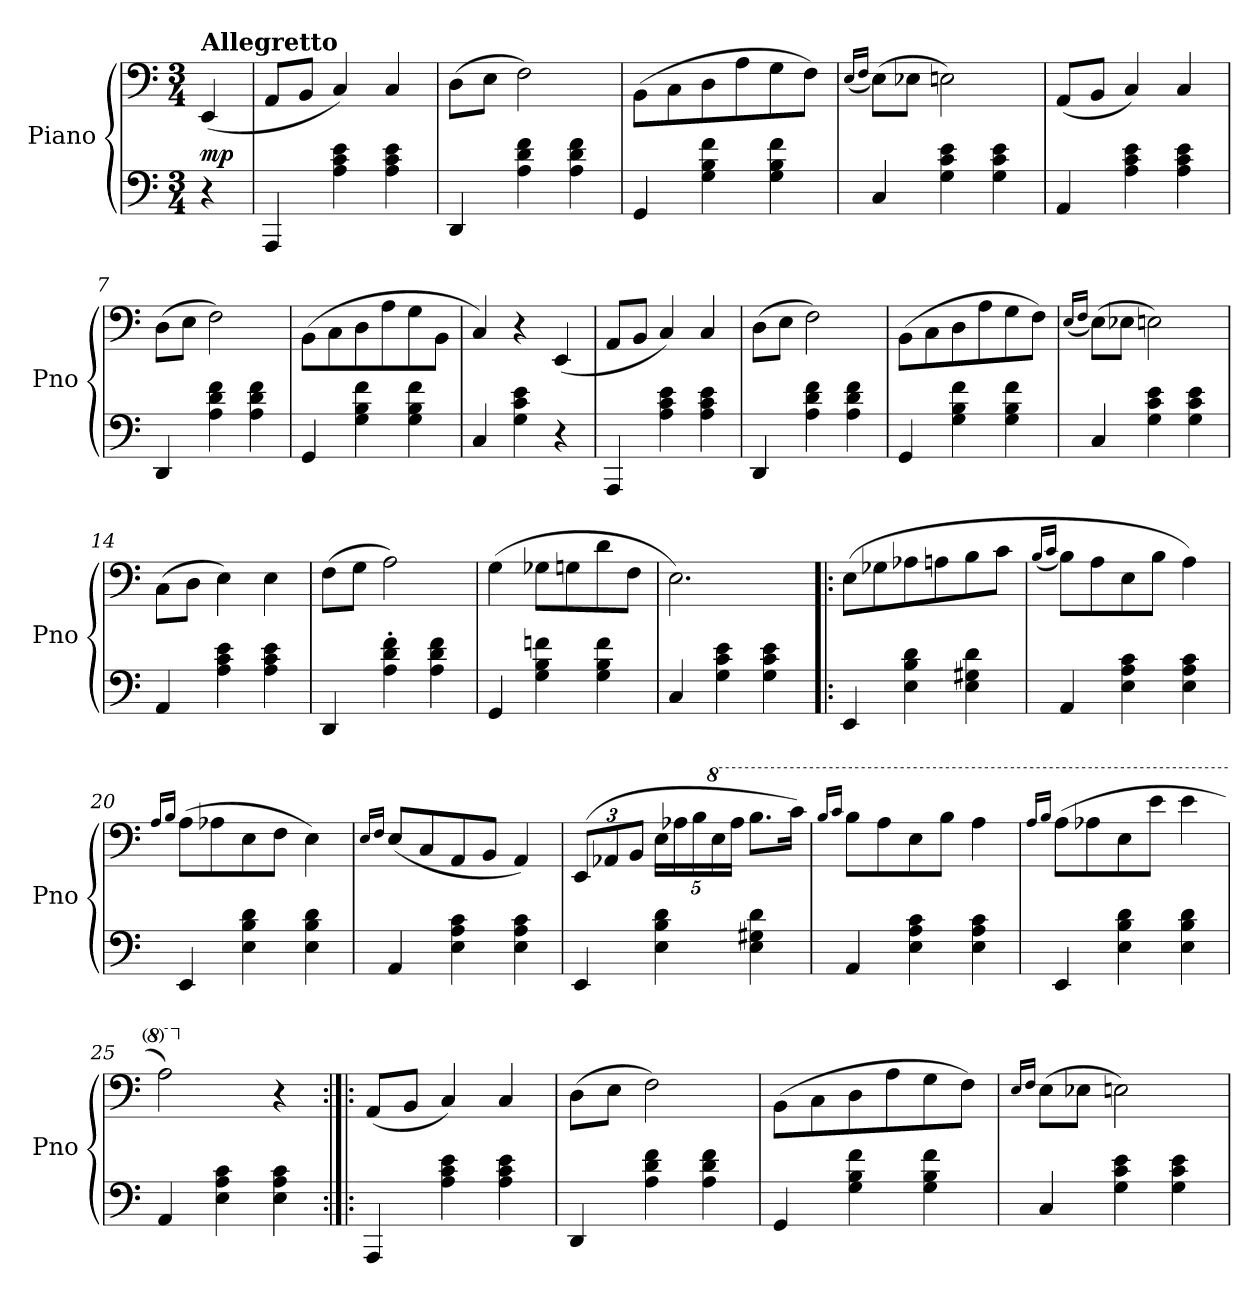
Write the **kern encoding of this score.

**kern	**kern	**dynam
*part1	*part1	*part1
*staff2	*staff1	*staff1/2
*I"Piano	*	*
*I'Pno	*	*
*clefF4	*clefF4	*
*k[]	*k[]	*
*M3/4	*M3/4	*
=1	=1	=1
!	!LO:TX:a:B:t=Allegretto	!
!	!	!LO:DY:a=2
4r	(>4EE/	mp
=2	=2	=2
4AAA/	8AA/L	.
.	8BB/J	.
4A\ 4c\ 4e\	4C/)	.
4A\ 4c\ 4e\	4C/	.
=3	=3	=3
4DD/	(>8D\L	.
.	8E\J	.
4A\ 4d\ 4f\	2F\)	.
4A\ 4d\ 4f\	.	.
=4	=4	=4
4GG/	(>8BB\L	.
.	8C\	.
4G\ 4B\ 4f\	8D\	.
.	8A\	.
4G\ 4B\ 4f\	8G\	.
.	8F\J)	.
=5	=5	=5
.	(<16qE/LL	.
.	16qF/JJ	.
4C/	(>8E\L)	.
.	8E-X\J	.
4G\ 4c\ 4e\	2En\)	.
4G\ 4c\ 4e\	.	.
!!LO:LB:g=z
=6	=6	=6
4AA/	(<8AA/L	.
.	8BB/J	.
4A\ 4c\ 4e\	4C/)	.
4A\ 4c\ 4e\	4C/	.
=7	=7	=7
4DD/	(>8D\L	.
.	8E\J	.
4A\ 4d\ 4f\	2F\)	.
4A\ 4d\ 4f\	.	.
=8	=8	=8
4GG/	(>8BB\L	.
.	8C\	.
4G\ 4B\ 4f\	8D\	.
.	8A\	.
4G\ 4B\ 4f\	8G\	.
.	8BB\J	.
=9	=9	=9
4C/	4C/)	.
4G\ 4c\ 4e\	4r	.
4r	(<4EE/	.
=10	=10	=10
4AAA/	8AA/L	.
.	8BB/J	.
4A\ 4c\ 4e\	4C/)	.
4A\ 4c\ 4e\	4C/	.
!!LO:LB:g=z
=11	=11	=11
4DD/	(>8D\L	.
.	8E\J	.
4A\ 4d\ 4f\	2F\)	.
4A\ 4d\ 4f\	.	.
=12	=12	=12
4GG/	(>8BB\L	.
.	8C\	.
4G\ 4B\ 4f\	8D\	.
.	8A\	.
4G\ 4B\ 4f\	8G\	.
.	8F\J)	.
=13	=13	=13
.	(<16qE/LL	.
.	16qF/JJ	.
4C/	(>8E\L)	.
.	8E-X\J	.
4G\ 4c\ 4e\	2En\)	.
4G\ 4c\ 4e\	.	.
=14	=14	=14
4AA/	(>8C\L	.
.	8D\J	.
4A\ 4c\ 4e\	4E\)	.
4A\ 4c\ 4e\	4E\	.
=15	=15	=15
4DD/	(>8F\L	.
.	8G\J	.
4A\' 4d\' 4f\'	2A\)	.
4A\ 4d\ 4f\	.	.
!!LO:LB:g=z
=16	=16	=16
4GG/	(>4G\	.
4G\ 4B\ 4fn\	8G-X\L	.
.	8Gn\	.
4G\ 4B\ 4f\	8d\	.
.	8F\J	.
=17	=17	=17
4C/	2.E\)	.
4G\ 4c\ 4e\	.	.
4G\ 4c\ 4e\	.	.
=18!|:	=18!|:	=18!|:
4EE/	(>8E\L	.
.	8G-X\	.
4E\ 4B\ 4d\	8A-X\	.
.	8An\	.
4E\ 4G#X\ 4d\	8B\	.
.	8c\J	.
=19	=19	=19
.	(<16qB/LL	.
.	16qc/JJ	.
4AA/	8B\L)	.
.	8A\	.
4E\ 4A\ 4c\	8E\	.
.	8B\J	.
4E\ 4A\ 4c\	4A\)	.
=20	=20	=20
.	16qA/LL	.
.	16qB/JJ	.
4EE/	(>8A\L	.
.	8A-X\	.
4E\ 4B\ 4d\	8E\	.
.	8F\J	.
4E\ 4B\ 4d\	4E\)	.
!!LO:LB:g=z
=21	=21	=21
.	16qE/LL	.
.	16qF/JJ	.
4AA/	(<8E/L	.
.	8C/	.
4E\ 4A\ 4c\	8AA/	.
.	8BB/J	.
4E\ 4A\ 4c\	4AA/)	.
=22	=22	=22
4EE/	(>12EE/L	.
.	12AA-X/	.
.	12BB/J	.
4E\ 4B\ 4d\	20E\LL	.
.	20A-X\	.
.	20B\	.
*	*8va	*
.	20e\	.
.	20a-\JJ	.
4E\ 4G#X\ 4d\	8.b\L	.
.	16cc\Jk)	.
=23	=23	=23
.	16qb/LL	.
.	16qcc/JJ	.
4AA/	8b\L	.
.	8a\	.
4E\ 4A\ 4c\	8e\	.
.	8b\J	.
4E\ 4A\ 4c\	4a\	.
=24	=24	=24
.	16qa/LL	.
.	16qb/JJ	.
4EE/	(>8a\L	.
.	8a-X\	.
4E\ 4B\ 4d\	8e\	.
.	8ee\J	.
4E\ 4B\ 4d\	4ee\	.
=25	=25	=25
4AA/	2a\)	.
4E\ 4A\ 4c\	.	.
*	*X8va	*
4E\ 4A\ 4c\	4r	.
!!LO:PB:g=z
=26:|!|:	=26:|!|:	=26:|!|:
4AAA/	(<8AA/L	.
.	8BB/J	.
4A\ 4c\ 4e\	4C/)	.
4A\ 4c\ 4e\	4C/	.
=27	=27	=27
4DD/	(>8D\L	.
.	8E\J	.
4A\ 4d\ 4f\	2F\)	.
4A\ 4d\ 4f\	.	.
=28	=28	=28
4GG/	(>8BB\L	.
.	8C\	.
4G\ 4B\ 4f\	8D\	.
.	8A\	.
4G\ 4B\ 4f\	8G\	.
.	8F\J)	.
=29	=29	=29
.	16qE/LL	.
.	16qF/JJ	.
4C/	(>8E\L	.
.	8E-X\J	.
4G\ 4c\ 4e\	2En\)	.
4G\ 4c\ 4e\	.	.
=	=	=
*-	*-	*-
